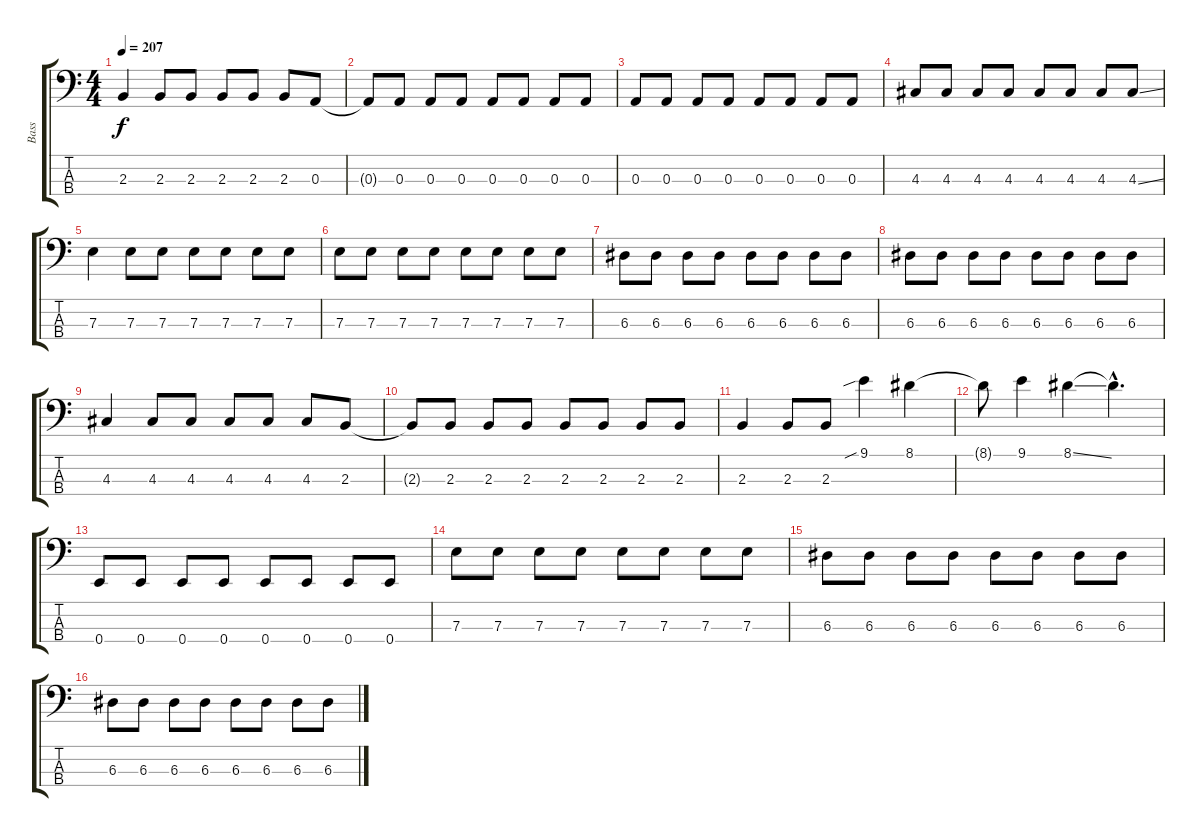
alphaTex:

\track ("Bass" "Bass") {instrument electricbasspick}
\staff {score tabs}
\tuning (G2 D2 A1 E1) {hide}
\ts (4 4)
\tempo 207
\clef f4
\ks c
2.3.4{dy f} 2.3.8 2.3.8 2.3.8 2.3.8 2.3.8 0.3.8 |
0.3{t}.8 0.3.8 0.3.8 0.3.8 0.3.8 0.3.8 0.3.8 0.3.8 |
0.3.8 0.3.8 0.3.8 0.3.8 0.3.8 0.3.8 0.3.8 0.3.8 |
4.3.8 4.3.8 4.3.8 4.3.8 4.3.8 4.3.8 4.3.8 4.3{ss}.8 |
7.3.4 7.3.8 7.3.8 7.3.8 7.3.8 7.3.8 7.3.8 |
7.3.8 7.3.8 7.3.8 7.3.8 7.3.8 7.3.8 7.3.8 7.3.8 |
6.3.8 6.3.8 6.3.8 6.3.8 6.3.8 6.3.8 6.3.8 6.3.8 |
6.3.8 6.3.8 6.3.8 6.3.8 6.3.8 6.3.8 6.3.8 6.3.8 |
4.3.4 4.3.8 4.3.8 4.3.8 4.3.8 4.3.8 2.3.8 |
2.3{t}.8 2.3.8 2.3.8 2.3.8 2.3.8 2.3.8 2.3.8 2.3.8 |
2.3.4 2.3.8 2.3.8 9.1{sib}.4 8.1.4 |
8.1{t}.8 9.1.4 8.1{ss}.4 8.1{hac t}.4{d} |
0.4.8 0.4.8 0.4.8 0.4.8 0.4.8 0.4.8 0.4.8 0.4.8 |
7.3.8 7.3.8 7.3.8 7.3.8 7.3.8 7.3.8 7.3.8 7.3.8 |
6.3.8 6.3.8 6.3.8 6.3.8 6.3.8 6.3.8 6.3.8 6.3.8 |
6.3.8 6.3.8 6.3.8 6.3.8 6.3.8 6.3.8 6.3.8 6.3.8
